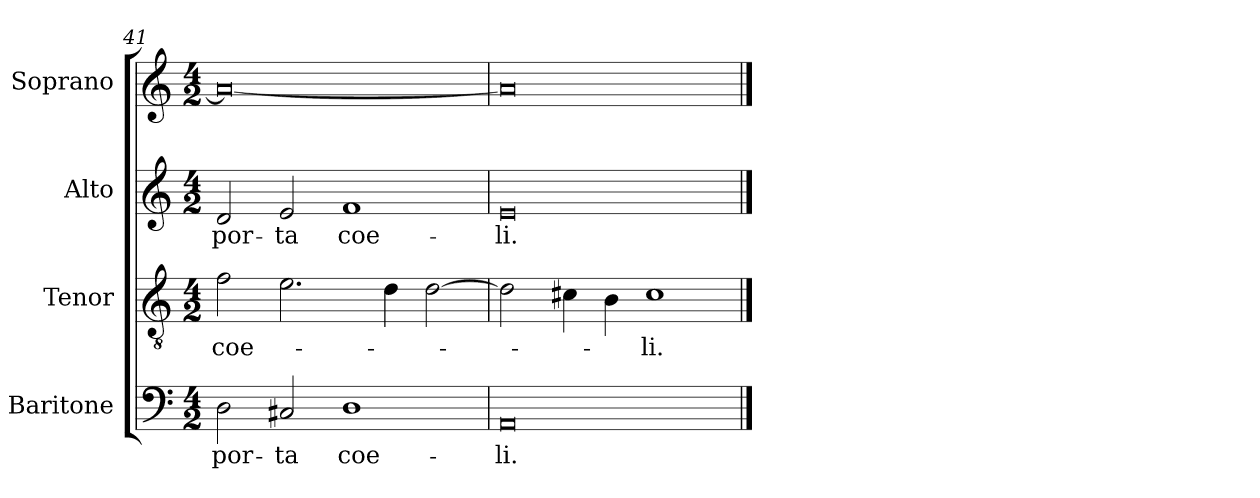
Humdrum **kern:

**kern	**text	**kern	**text	**kern	**text	**kern
*part4	*part4	*part3	*part3	*part2	*part2	*part1
*staff4	*staff4	*staff3	*staff3	*staff2	*staff2	*staff1
*I"Baritone	*	*I"Tenor	*	*I"Alto	*	*I"Soprano
*I'Bar.	*	*I'T.	*	*I'A.	*	*I'S.
*clefF4	*	*clefGv2	*	*clefG2	*	*clefG2
*	*	*ITrd7c12	*	*	*	*
*k[]	*	*k[]	*	*k[]	*	*k[]
*C:	*	*C:	*	*C:	*	*C:
*M4/2	*	*M4/2	*	*M4/2	*	*M4/2
=41	=41	=41	=41	=41	=41	=41
!	!LO:LY:b:color=#000000	!	!	!	!	!
!	!	!	!LO:LY:b:color=#000000	!	!	!
!	!	!	!	!	!LO:LY:b:color=#000000	!
2Di\	por-	2Fi\	coe-	2di/	por-	0ai_
!	!LO:LY:b:color=#000000	!	!	!	!	!
!	!	!	!	!	!LO:LY:b:color=#000000	!
2C#Xi/	-ta	2.Ei\	.	2ei/	-ta	.
!	!LO:LY:b:color=#000000	!	!	!	!	!
!	!	!	!	!	!LO:LY:b:color=#000000	!
1Di	coe-	.	.	1fi	coe-	.
.	.	4Di\	.	.	.	.
.	.	[2Di\	.	.	.	.
=42	=42	=42	=42	=42	=42	=42
!	!LO:LY:b:color=#000000	!	!	!	!	!
!	!	!	!	!	!LO:LY:b:color=#000000	!
0AAi	-li.	2Di\]	.	0ei	-li.	0ai]
.	.	4C#Xi\	.	.	.	.
.	.	4BBi\	.	.	.	.
!	!	!	!LO:LY:b:color=#000000	!	!	!
.	.	1C#i	-li.	.	.	.
==	==	==	==	==	==	==
*-	*-	*-	*-	*-	*-	*-
